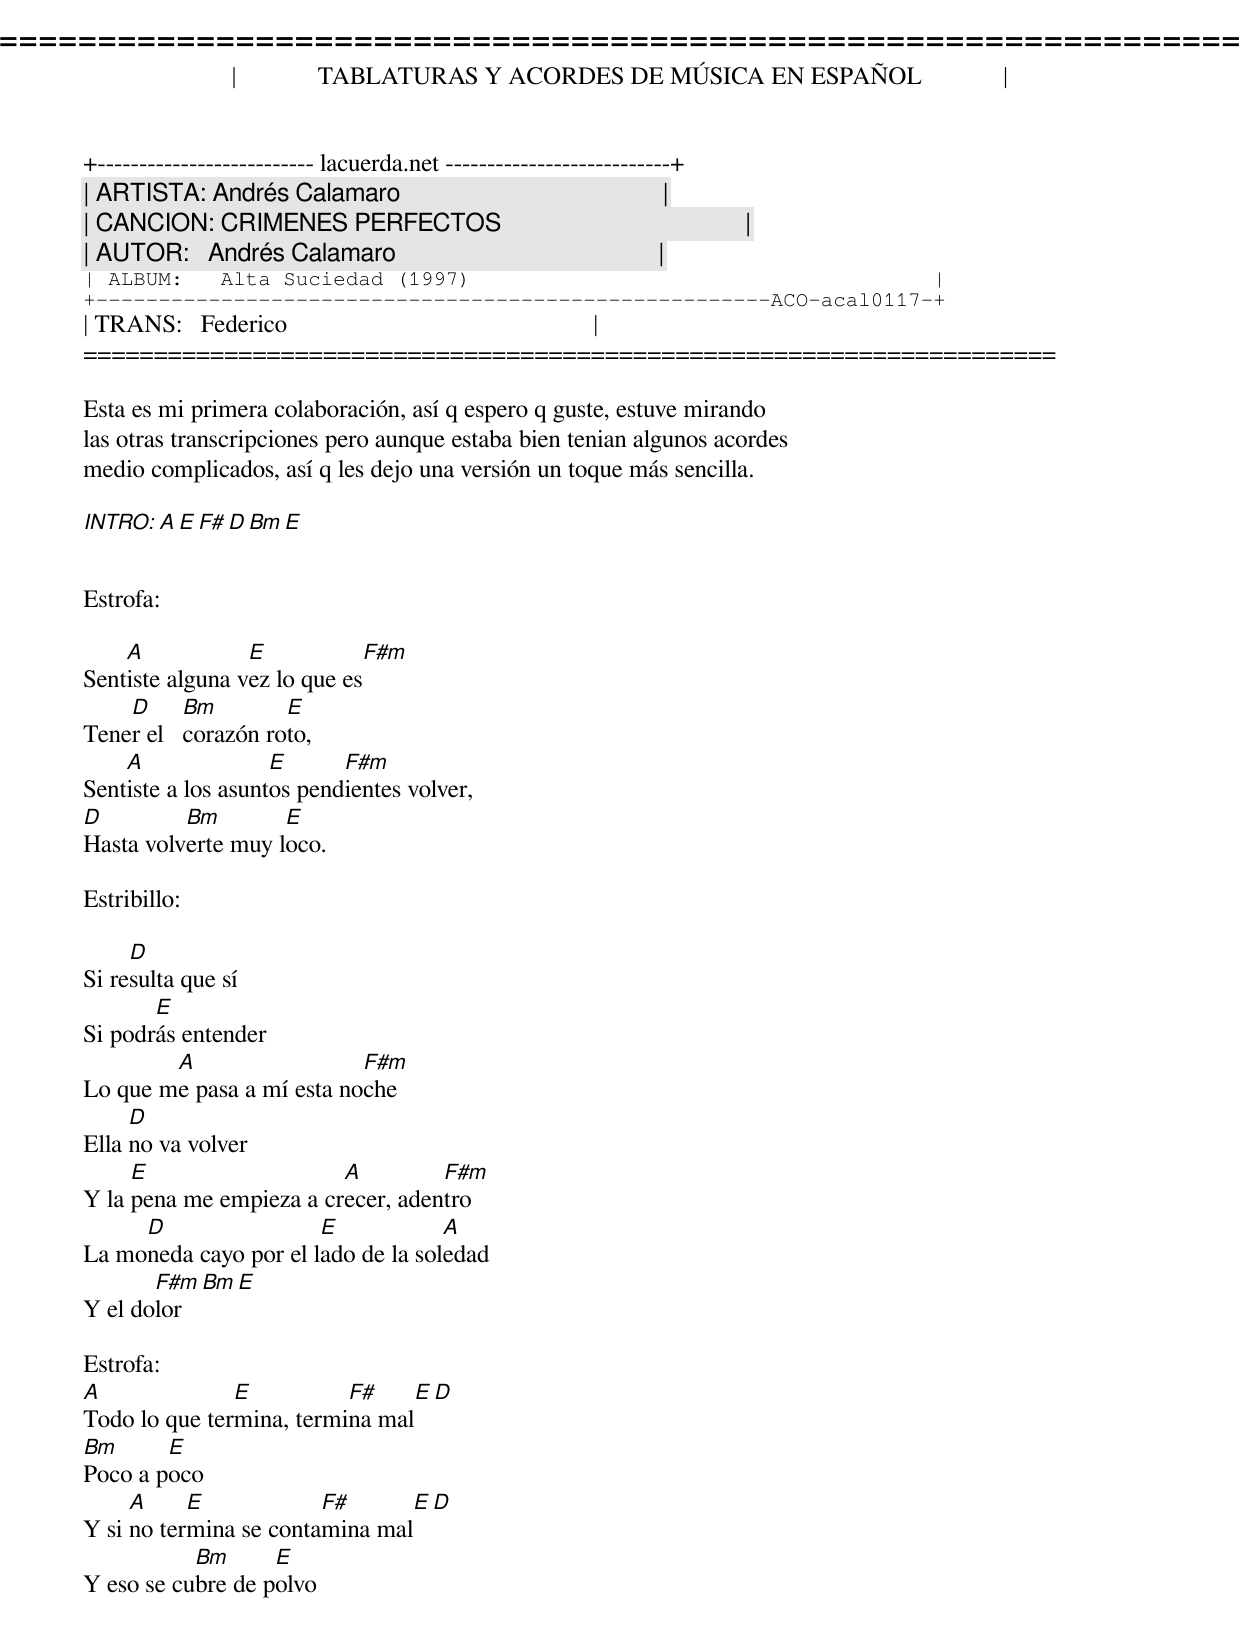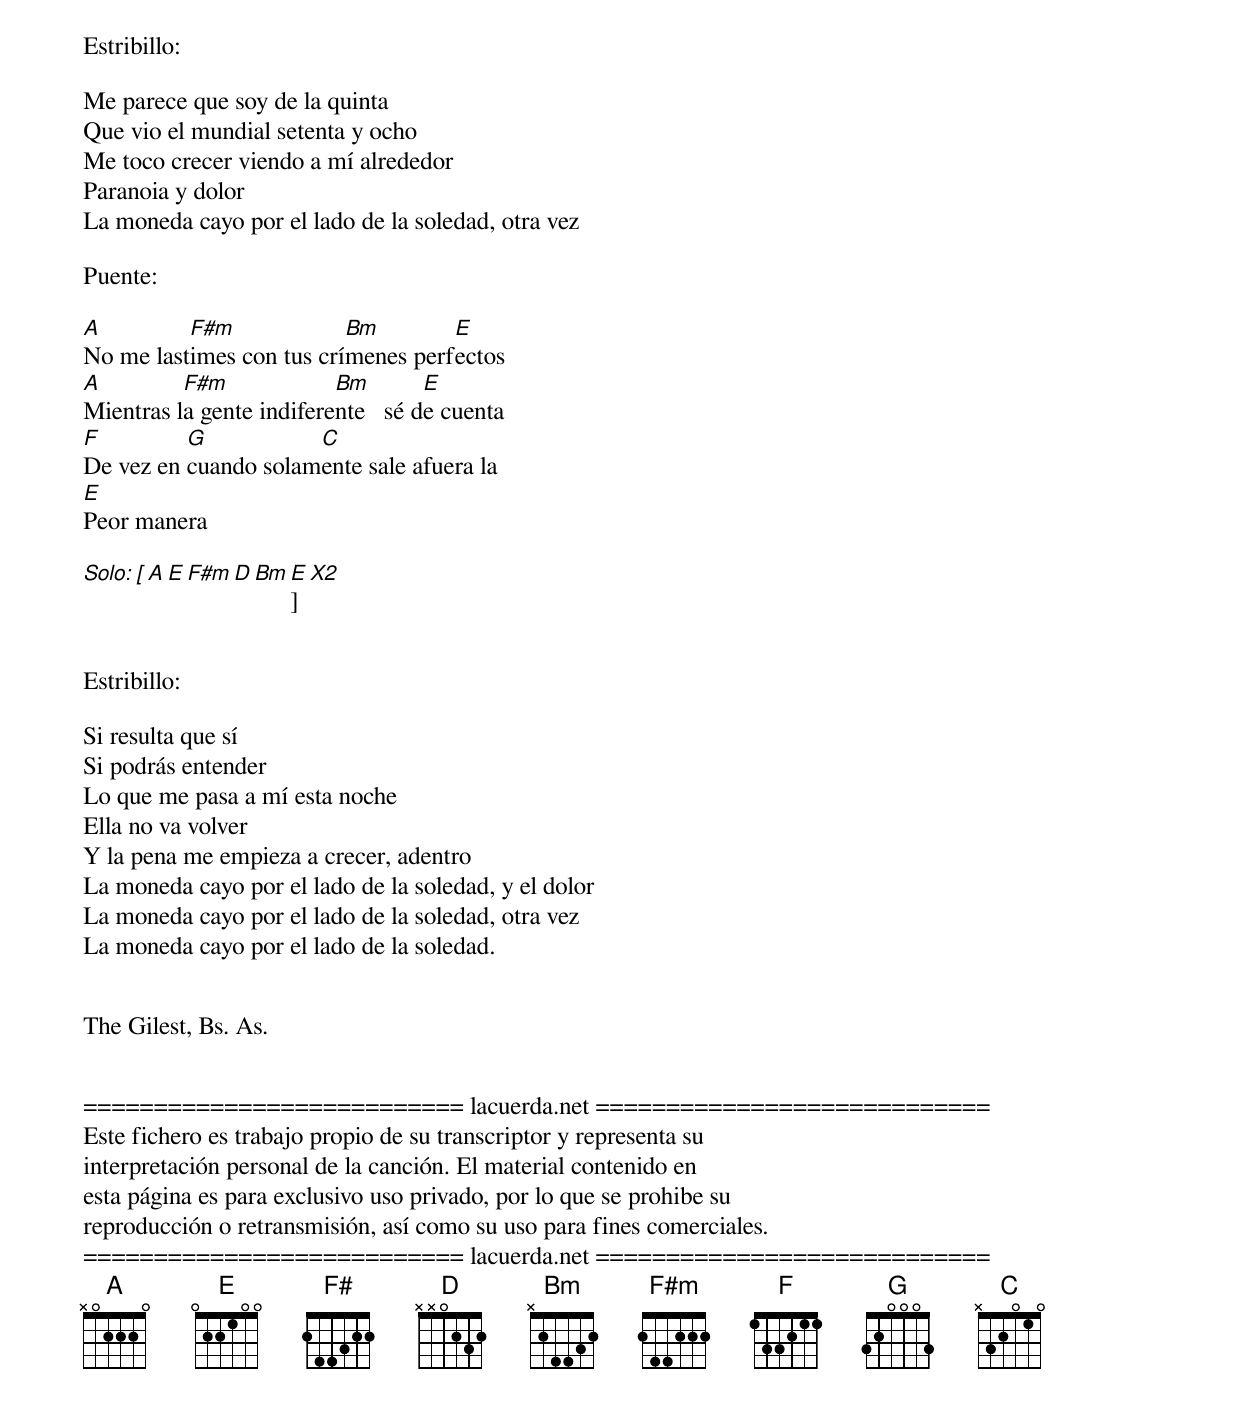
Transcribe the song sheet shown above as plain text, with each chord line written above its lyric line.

=====================================================================
|             TABLATURAS Y ACORDES DE MÚSICA EN ESPAÑOL             |
+-------------------------- lacuerda.net ---------------------------+
| ARTISTA: Andrés Calamaro                                          |
| CANCION: CRIMENES PERFECTOS                                       |
| AUTOR:   Andrés Calamaro                                          |
| ALBUM:   Alta Suciedad (1997)                                     |
+------------------------------------------------------ACO-acal0117-+
| TRANS:   Federico                                                 |
=====================================================================

Esta es mi primera colaboración, así q espero q guste, estuve mirando
las otras transcripciones pero aunque estaba bien tenian algunos acordes
medio complicados, así q les dejo una versión un toque más sencilla.

INTRO: A E F# D Bm E


Estrofa:

    A            E             F#m
Sentiste alguna vez lo que es
    D      Bm        E
Tener el   corazón roto,
    A               E      F#m
Sentiste a los asuntos pendientes volver,
D         Bm        E
Hasta volverte muy loco.

Estribillo:

     D
Si resulta que sí
       E
Si podrás entender
        A                  F#m
Lo que me pasa a mí esta noche
     D
Ella no va volver
     E                   A         F#m
Y la pena me empieza a crecer, adentro
     D                 E            A
La moneda cayo por el lado de la soledad
       F#m   Bm E
Y el dolor

Estrofa:
A              E          F#     E D
Todo lo que termina, termina mal
Bm      E
Poco a poco
     A     E            F#      E   D
Y si no termina se contamina mal
           Bm      E
Y eso se cubre de polvo

Estribillo:

Me parece que soy de la quinta
Que vio el mundial setenta y ocho
Me toco crecer viendo a mí alrededor
Paranoia y dolor
La moneda cayo por el lado de la soledad, otra vez

Puente:

A         F#m             Bm        E
No me lastimes con tus crímenes perfectos
A         F#m             Bm        E
Mientras la gente indiferente   sé de cuenta
F         G           C
De vez en cuando solamente sale afuera la
E
Peor manera

Solo: [ A E F#m D Bm E] X2


Estribillo:

Si resulta que sí
Si podrás entender
Lo que me pasa a mí esta noche
Ella no va volver
Y la pena me empieza a crecer, adentro
La moneda cayo por el lado de la soledad, y el dolor
La moneda cayo por el lado de la soledad, otra vez
La moneda cayo por el lado de la soledad.


The Gilest, Bs. As.


=========================== lacuerda.net ============================
Este fichero es trabajo propio de su transcriptor y representa su
interpretación personal de la canción. El material contenido en
esta página es para exclusivo uso privado, por lo que se prohibe su
reproducción o retransmisión, así como su uso para fines comerciales.
=========================== lacuerda.net ============================
